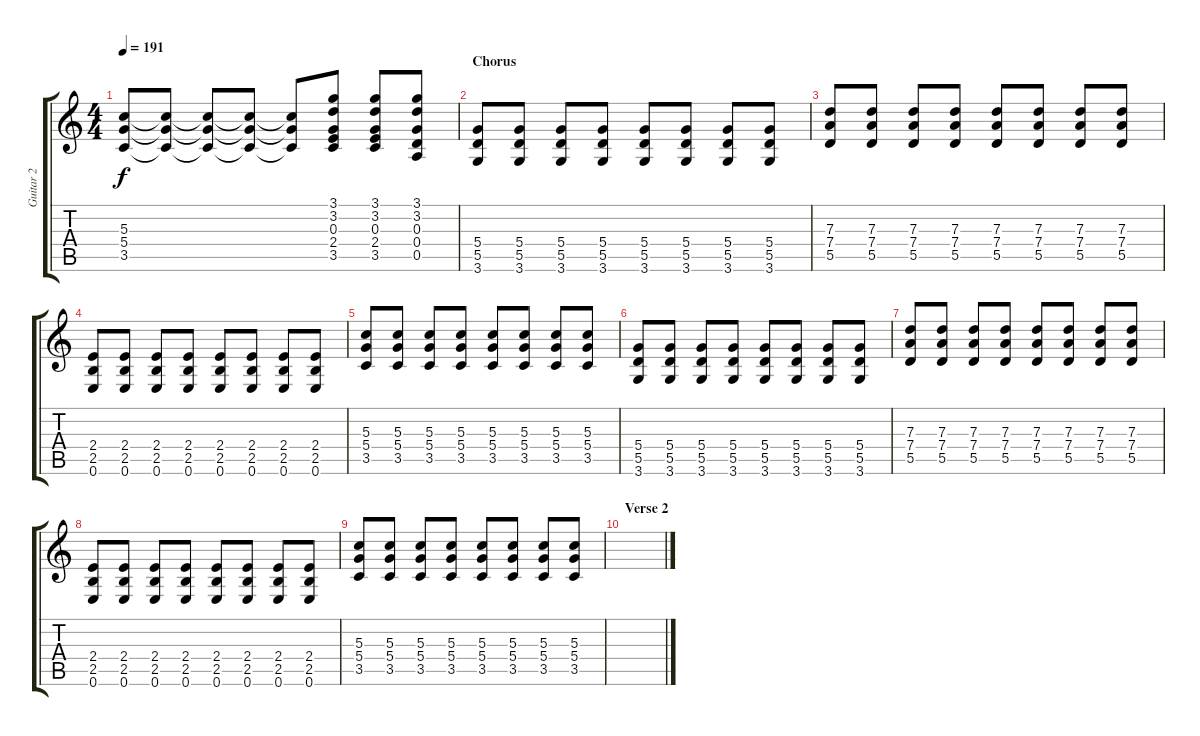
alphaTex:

\track ("Guitar 2" "Guitar 2") {instrument overdrivenguitar}
\staff {score tabs}
\tuning (E4 B3 G3 D3 A2 E2) {hide}
\ts (4 4)
\tempo 191
\clef g2
\ks c
(5.3 5.4 3.5).8{dy f} (5.3{t} 5.4{t} 3.5{t}).8 (5.3{t} 5.4{t} 3.5{t}).8 (5.3{t} 5.4{t} 3.5{t}).8 (5.3{t} 5.4{t} 3.5{t}).8 (3.1 3.2 0.3 2.4 3.5).8 (3.1 3.2 0.3 2.4 3.5).8 (3.1 3.2 0.3 0.4 0.5).8 |
\section ("" "Chorus")
(5.4 5.5 3.6).8 (5.4 5.5 3.6).8 (5.4 5.5 3.6).8 (5.4 5.5 3.6).8 (5.4 5.5 3.6).8 (5.4 5.5 3.6).8 (5.4 5.5 3.6).8 (5.4 5.5 3.6).8 |
(7.3 7.4 5.5).8 (7.3 7.4 5.5).8 (7.3 7.4 5.5).8 (7.3 7.4 5.5).8 (7.3 7.4 5.5).8 (7.3 7.4 5.5).8 (7.3 7.4 5.5).8 (7.3 7.4 5.5).8 |
(2.4 2.5 0.6).8 (2.4 2.5 0.6).8 (2.4 2.5 0.6).8 (2.4 2.5 0.6).8 (2.4 2.5 0.6).8 (2.4 2.5 0.6).8 (2.4 2.5 0.6).8 (2.4 2.5 0.6).8 |
(5.3 5.4 3.5).8 (5.3 5.4 3.5).8 (5.3 5.4 3.5).8 (5.3 5.4 3.5).8 (5.3 5.4 3.5).8 (5.3 5.4 3.5).8 (5.3 5.4 3.5).8 (5.3 5.4 3.5).8 |
(5.4 5.5 3.6).8 (5.4 5.5 3.6).8 (5.4 5.5 3.6).8 (5.4 5.5 3.6).8 (5.4 5.5 3.6).8 (5.4 5.5 3.6).8 (5.4 5.5 3.6).8 (5.4 5.5 3.6).8 |
(7.3 7.4 5.5).8 (7.3 7.4 5.5).8 (7.3 7.4 5.5).8 (7.3 7.4 5.5).8 (7.3 7.4 5.5).8 (7.3 7.4 5.5).8 (7.3 7.4 5.5).8 (7.3 7.4 5.5).8 |
(2.4 2.5 0.6).8 (2.4 2.5 0.6).8 (2.4 2.5 0.6).8 (2.4 2.5 0.6).8 (2.4 2.5 0.6).8 (2.4 2.5 0.6).8 (2.4 2.5 0.6).8 (2.4 2.5 0.6).8 |
(5.3 5.4 3.5).8 (5.3 5.4 3.5).8 (5.3 5.4 3.5).8 (5.3 5.4 3.5).8 (5.3 5.4 3.5).8 (5.3 5.4 3.5).8 (5.3 5.4 3.5).8 (5.3 5.4 3.5).8 |
\section ("" "Verse 2")
